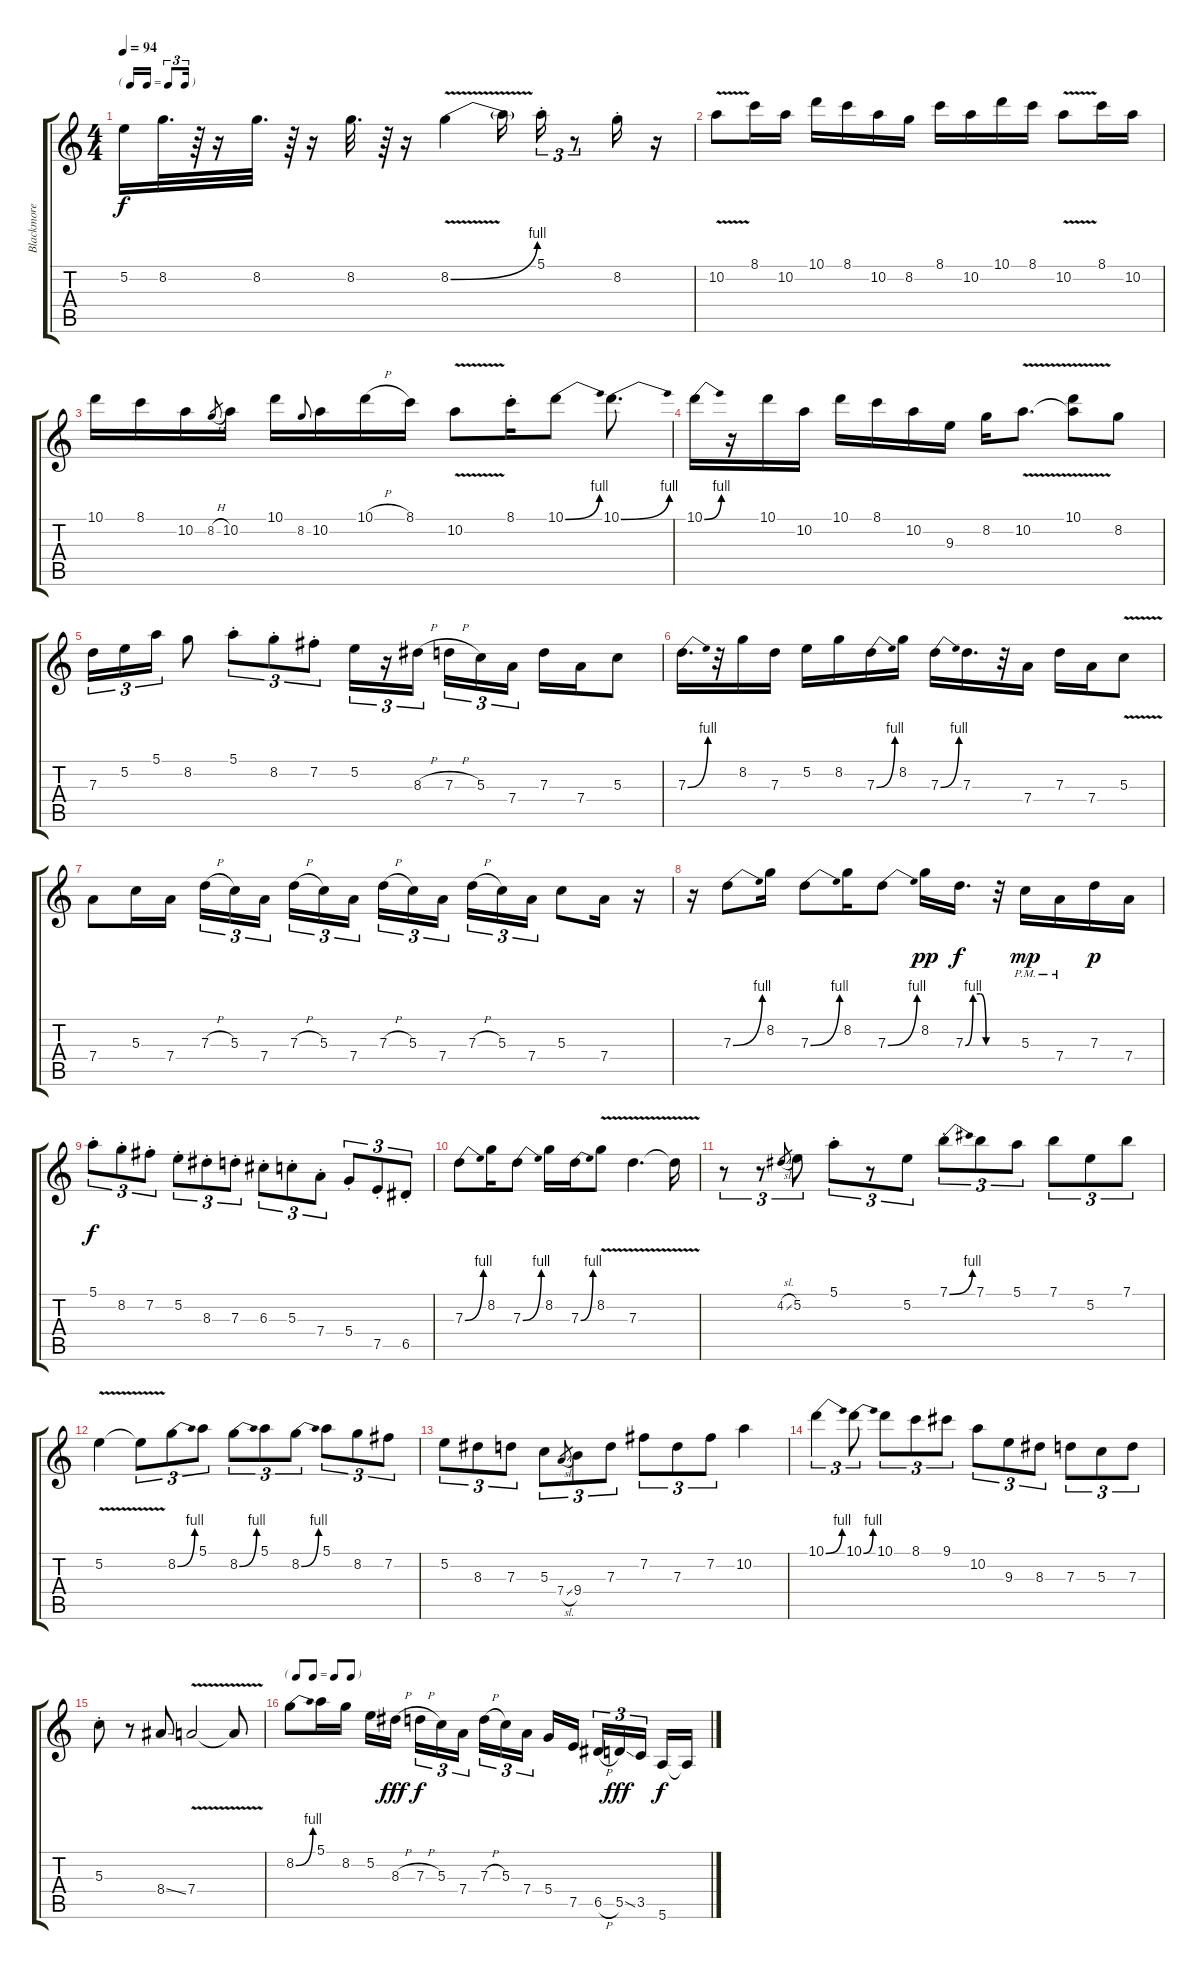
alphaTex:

\track ("Blackmore Combined" "Blackmore ") {instrument overdrivenguitar}
\staff {score tabs}
\tuning (E4 B3 G3 D3 A2 E2) {hide}
\ts (4 4)
\tf triplet16th
\tempo 94
\clef g2
\ks c
5.2.16{dy f} 8.2.32{d} r.64 r.16 8.2.32{d} r.64 r.16 8.2.32{d} r.64 r.16 8.2{be (bend 0 0 60 4) v}.4 8.2{t}.16 5.1{st}.16{tu (3 2)} r.8{tu (3 2)} 8.2{st}.16 r.16 |
10.2{v}.8 8.1.16 10.2.16 10.1.16 8.1.16 10.2.16 8.2.16 8.1.16 10.2.16 10.1.16 8.1.16 10.2{v}.8 8.1.16 10.2.16 |
10.1.16 8.1.16 10.2.16 8.2{h}.8{gr} 10.2.16 10.1.16 8.2.8{gr onbeat} 10.2.16 10.1{h}.16 8.1.16 10.2{v}.8 8.1{st}.16 10.1{be (bend 0 0 60 4)}.8 10.1{be (bend 0 0 60 4)}.8{d} |
10.1{be (bend 0 0 60 4)}.16 r.16 10.1.16 10.2.16 10.1.16 8.1.16 10.2.16 9.3.16 8.2.16 10.2{v}.8{d} (10.1 10.2{t}).8 8.2.8 |
7.3.16{tu (3 2)} 5.2.16{tu (3 2)} 5.1.16{tu (3 2)} 8.2.8 5.1{st}.8{tu (3 2)} 8.2{st}.8{tu (3 2)} 7.2{st}.8{tu (3 2)} 5.2.16{tu (3 2)} r.16{tu (3 2)} 8.3{h}.16{tu (3 2) beam splitsecondary} 7.3{h}.16{tu (3 2)} 5.3.16{tu (3 2)} 7.4.16{tu (3 2)} 7.3.16 7.4.16 5.3.8 |
7.3{be (bend 0 0 60 4)}.16{d} r.32 8.2.16 7.3.16 5.2.16 8.2.16 7.3{be (bend 0 0 60 4)}.16 8.2.16 7.3{be (bend 0 0 60 4)}.16 7.3.16{d} r.32 7.4.16 7.3.16 7.4.16 5.3{v}.8 |
7.4.8 5.3.16 7.4.16 7.3{h}.16{tu (3 2)} 5.3.16{tu (3 2)} 7.4.16{tu (3 2) beam splitsecondary} 7.3{h}.16{tu (3 2)} 5.3.16{tu (3 2)} 7.4.16{tu (3 2)} 7.3{h}.16{tu (3 2)} 5.3.16{tu (3 2)} 7.4.16{tu (3 2) beam splitsecondary} 7.3{h}.16{tu (3 2)} 5.3.16{tu (3 2)} 7.4.16{tu (3 2)} 5.3.8 7.4.16 r.16 |
r.16 7.3{be (bend 0 0 60 4)}.8 8.2.16 7.3{be (bend 0 0 60 4)}.8 8.2.16 7.3{be (bend 0 0 60 4)}.8 8.2.16{dy pp} 7.3{be (custom 0 0 20 4 39 4 54 0 60 0)}.16{d dy f} r.32 5.3{pm}.16{dy mp} 7.4{pm}.16 7.3.16{dy p} 7.4.16 |
5.1{st}.8{tu (3 2) dy f} 8.2{st}.8{tu (3 2)} 7.2{st}.8{tu (3 2)} 5.2{st}.8{tu (3 2)} 8.3{st}.8{tu (3 2)} 7.3{st}.8{tu (3 2)} 6.3{st}.8{tu (3 2)} 5.3{st}.8{tu (3 2)} 7.4{st}.8{tu (3 2)} 5.4{st}.8{tu (3 2)} 7.5{st}.8{tu (3 2)} 6.5{st}.8{tu (3 2)} |
7.3{be (bend 0 0 60 4)}.8 8.2.16 7.3{be (bend 0 0 60 4)}.8 8.2.16 7.3{be (bend 0 0 60 4)}.16 8.2{v}.8 7.3{v}.4{d} 7.3{t}.16 |
r.8{tu (3 2)} r.8{tu (3 2)} 4.2{sl}.8{gr} 5.2.8{tu (3 2) volume 12 instrument electricguitarjazz} 5.1{st}.8{tu (3 2)} r.8{tu (3 2)} 5.2.8{tu (3 2)} 7.1{be (bend 0 0 60 4) st}.8{tu (3 2)} 7.1.8{tu (3 2)} 5.1.8{tu (3 2)} 7.1.8{tu (3 2)} 5.2.8{tu (3 2)} 7.1.8{tu (3 2)} |
5.2{v}.4 5.2{t}.8{tu (3 2)} 8.2{be (bend 0 0 60 4)}.8{tu (3 2)} 5.1.8{tu (3 2)} 8.2{be (bend 0 0 60 4)}.8{tu (3 2)} 5.1.8{tu (3 2)} 8.2{be (bend 0 0 60 4)}.8{tu (3 2)} 5.1.8{tu (3 2)} 8.2.8{tu (3 2)} 7.2.8{tu (3 2)} |
5.2.8{tu (3 2)} 8.3.8{tu (3 2)} 7.3.8{tu (3 2)} 5.3.8{tu (3 2)} 7.4{sl}.8{gr} 9.4.8{tu (3 2)} 7.3.8{tu (3 2)} 7.2.8{tu (3 2)} 7.3.8{tu (3 2)} 7.2.8{tu (3 2)} 10.2.4 |
10.1{be (bend 0 0 60 4)}.4{tu (3 2)} 10.1{be (bend 0 0 60 4)}.8{tu (3 2)} 10.1.8{tu (3 2)} 8.1.8{tu (3 2)} 9.1.8{tu (3 2)} 10.2.8{tu (3 2)} 9.3.8{tu (3 2)} 8.3.8{tu (3 2)} 7.3.8{tu (3 2)} 5.3.8{tu (3 2)} 7.3.8{tu (3 2)} |
5.3{st}.8 r.8 8.4{ss}.8 7.4{v}.2 7.4{t}.8 |
\tf none
8.2{be (bend 0 0 60 4)}.8 5.1.16 8.2.16 5.2.16 8.3{h}.16{dy fff beam splitsecondary} 7.3{h}.16{tu (3 2) dy f} 5.3.16{tu (3 2)} 7.4.16{tu (3 2)} 7.3{h}.16{tu (3 2)} 5.3.16{tu (3 2)} 7.4.16{tu (3 2) beam splitsecondary} 5.4.16 7.5.16 6.5{h}.16{tu (3 2)} 5.5{ss}.16{tu (3 2) dy fff} 3.5.16{tu (3 2) beam splitsecondary} 5.6.16{dy f} 5.6{t}.16
